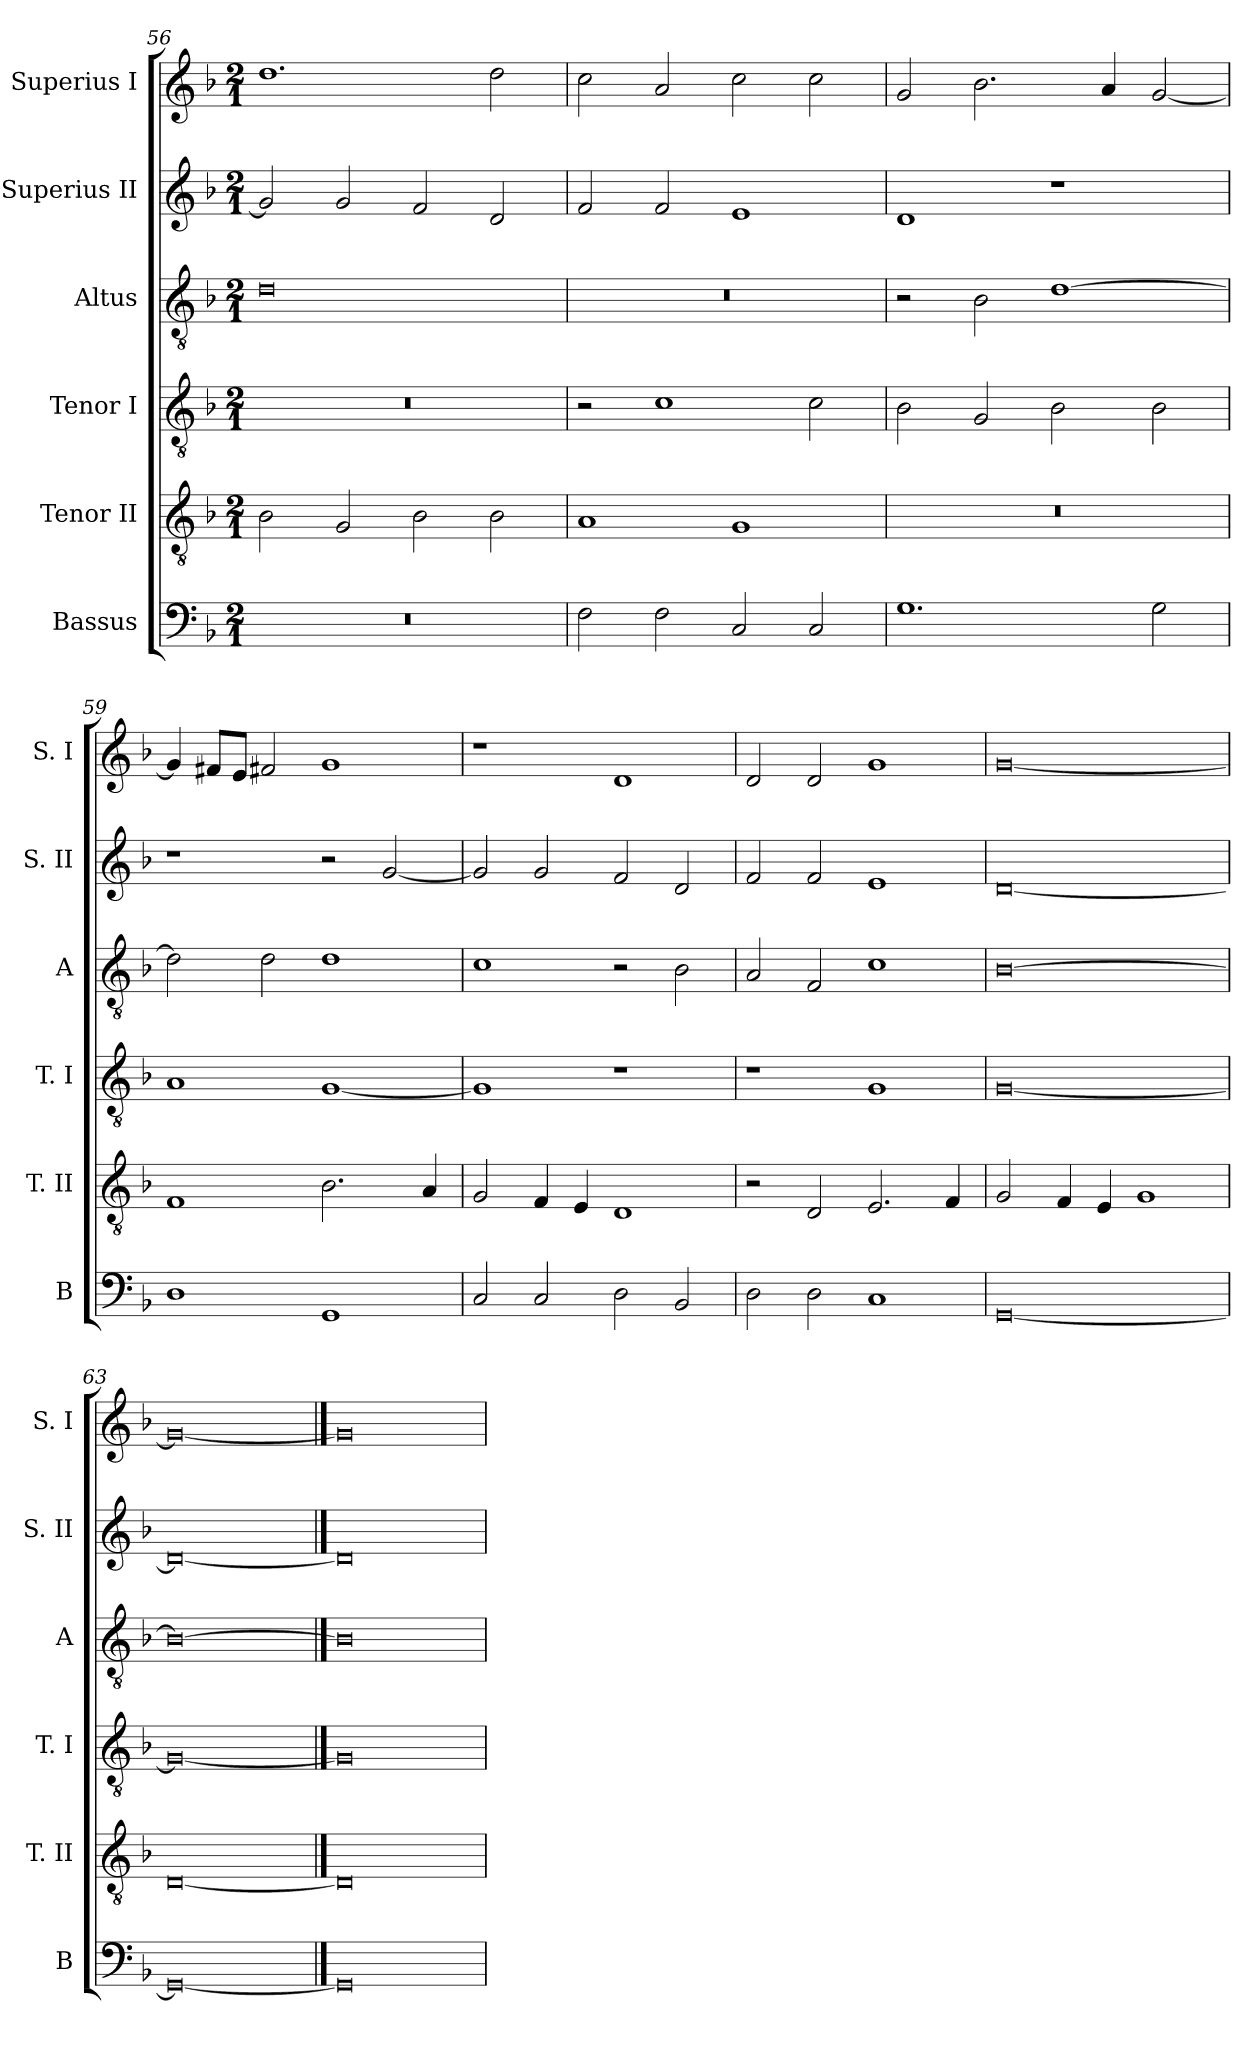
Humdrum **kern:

**kern	**kern	**kern	**kern	**kern	**kern
*part6	*part5	*part4	*part3	*part2	*part1
*staff6	*staff5	*staff4	*staff3	*staff2	*staff1
*I"Bassus	*I"Tenor II	*I"Tenor I	*I"Altus	*I"Superius II	*I"Superius I
*I'B	*I'T. II	*I'T. I	*I'A	*I'S. II	*I'S. I
*clefF4	*clefGv2	*clefGv2	*clefGv2	*clefG2	*clefG2
*k[b-]	*k[b-]	*k[b-]	*k[b-]	*k[b-]	*k[b-]
*F:	*F:	*F:	*F:	*F:	*F:
*M2/1	*M2/1	*M2/1	*M2/1	*M2/1	*M2/1
=56	=56	=56	=56	=56	=56
0r	2B-	0r	0d	2g]	1.dd
.	2G	.	.	2g	.
.	2B-	.	.	2f	.
.	2B-	.	.	2d	2dd
=57	=57	=57	=57	=57	=57
2F	1A	2r	0r	2f	2cc
2F	.	1c	.	2f	2a
2C	1G	.	.	1e	2cc
2C	.	2c	.	.	2cc
=58	=58	=58	=58	=58	=58
1.G	0r	2B-	2r	1d	2g
.	.	2G	2B-	.	2.b-
.	.	2B-	[1d	1r	.
.	.	.	.	.	4a
2G	.	2B-	.	.	[2g
=59	=59	=59	=59	=59	=59
1D	1F	1A	2d]	1r	4g]
.	.	.	.	.	8f#XL
.	.	.	.	.	8eJ
.	.	.	2d	.	2f#X
1GG	2.B-	[1G	1d	2r	1g
.	.	.	.	[2g	.
.	4A	.	.	.	.
=60	=60	=60	=60	=60	=60
2C	2G	1G]	1c	2g]	1r
2C	4F	.	.	2g	.
.	4E	.	.	.	.
2D	1D	1r	2r	2f	1d
2BB-	.	.	2B-	2d	.
=61	=61	=61	=61	=61	=61
2D	2r	1r	2A	2f	2d
2D	2D	.	2F	2f	2d
1C	2.E	1G	1c	1e	1g
.	4F	.	.	.	.
=62	=62	=62	=62	=62	=62
[0GG	2G	[0G	[0B-	[0d	[0g
.	4F	.	.	.	.
.	4E	.	.	.	.
.	1G	.	.	.	.
=63	=63	=63	=63	=63	=63
0GG_	[0D	0G_	0B-_	0d_	0g_
==64	==64	==64	==64	==64	==64
0GG]	0D]	0G]	0B-]	0d]	0g]
=	=	=	=	=	=
*-	*-	*-	*-	*-	*-
